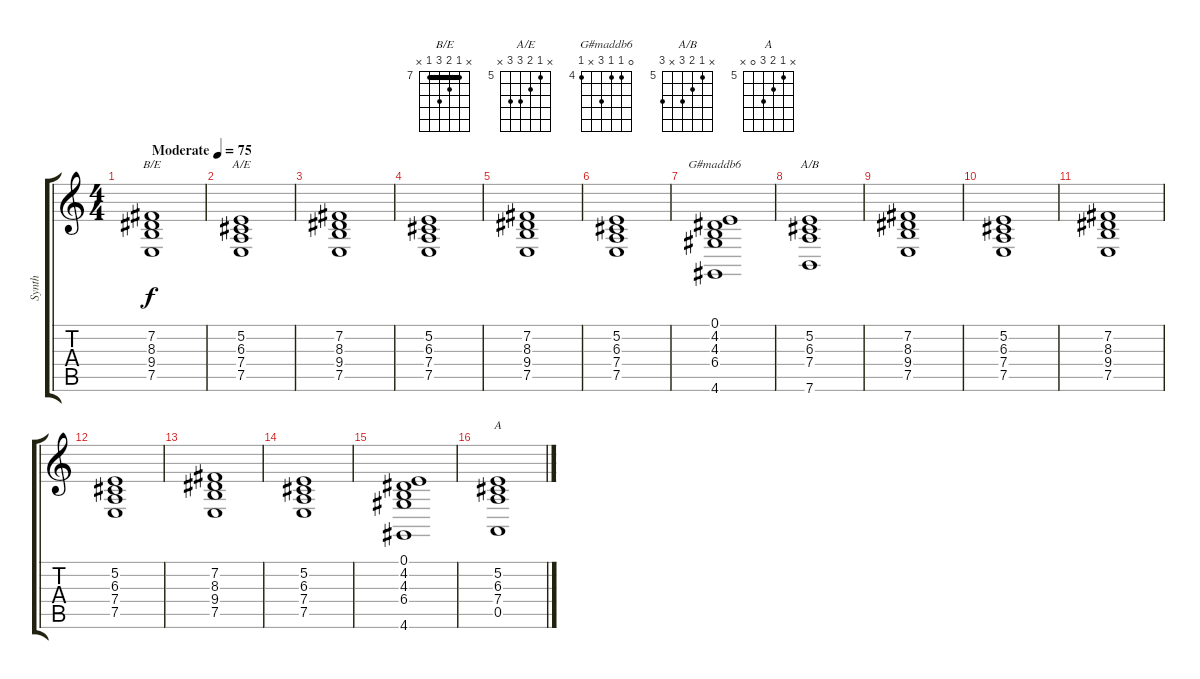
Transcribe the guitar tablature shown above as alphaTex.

\track ("Synth" "Synth") {instrument stringensemble2}
\staff {score tabs}
\tuning (E4 B3 G3 D3 A2 E2) {hide}
\chord ("B/E" x 7 8 9 7 x) {firstfret 7 barre 7}
\chord ("A/E" x 5 6 7 7 x) {firstfret 5}
\chord ("G#maddb6" 0 4 4 6 x 4) {firstfret 4}
\chord ("A/B" x 5 6 7 x 7) {firstfret 5}
\chord ("A" x 5 6 7 0 x) {firstfret 5}
\ts (4 4)
\tempo (75 "Moderate")
\clef g2
\ks c
(7.2 8.3 9.4 7.5).1{ch "B/E" dy f instrument stringensemble2} |
(5.2 6.3 7.4 7.5).1{ch "A/E"} |
(7.2 8.3 9.4 7.5).1 |
(5.2 6.3 7.4 7.5).1 |
(7.2 8.3 9.4 7.5).1 |
(5.2 6.3 7.4 7.5).1 |
(0.1 4.2 4.3 6.4 4.6).1{ch "G#maddb6"} |
(5.2 6.3 7.4 7.6).1{ch "A/B"} |
(7.2 8.3 9.4 7.5).1 |
(5.2 6.3 7.4 7.5).1 |
(7.2 8.3 9.4 7.5).1 |
(5.2 6.3 7.4 7.5).1 |
(7.2 8.3 9.4 7.5).1 |
(5.2 6.3 7.4 7.5).1 |
(0.1 4.2 4.3 6.4 4.6).1 |
(5.2 6.3 7.4 0.5).1{ch "A"}
